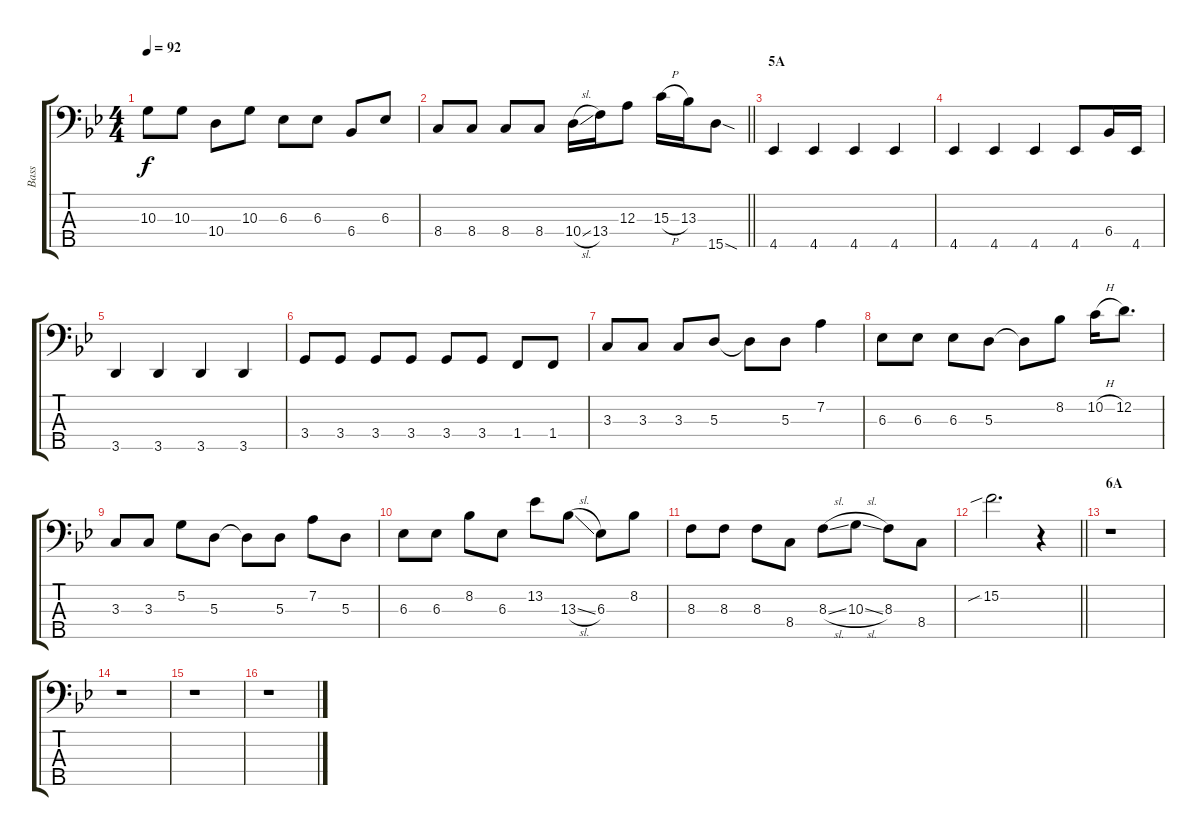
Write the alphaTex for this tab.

\track ("Bass" "Bass") {instrument electricbassfinger}
\staff {score tabs}
\tuning (G2 D2 A1 E1 B0) {hide}
\ts (4 4)
\tempo 92
\clef f4
\ks bb
10.3.8{dy f} 10.3.8 10.4.8 10.3.8 6.3.8 6.3.8 6.4.8 6.3.8 |
\barLineRight lightlight
8.4.8 8.4.8 8.4.8 8.4.8 10.4{sl}.16 13.4.16 12.3.8 15.3{h}.16 13.3.16 15.5{sod}.8 |
\section ("" "5A")
4.5.4 4.5.4 4.5.4 4.5.4 |
4.5.4 4.5.4 4.5.4 4.5.8 6.4.16 4.5.16 |
3.5.4 3.5.4 3.5.4 3.5.4 |
3.4.8 3.4.8 3.4.8 3.4.8 3.4.8 3.4.8 1.4.8 1.4.8 |
3.3.8 3.3.8 3.3.8 5.3.8 5.3{t}.8 5.3.8 7.2.4 |
6.3.8 6.3.8 6.3.8 5.3.8 5.3{t}.8 8.2.8 10.2{h}.16 12.2.8{d} |
3.3.8 3.3.8 5.2.8 5.3.8 5.3{t}.8 5.3.8 7.2.8 5.3.8 |
6.3.8 6.3.8 8.2.8 6.3.8 13.2.8 13.3{sl}.8 6.3.8 8.2.8 |
8.3.8 8.3.8 8.3.8 8.4.8 8.3{sl}.8 10.3{sl}.8 8.3.8 8.4.8 |
\barLineRight lightlight
15.2{sib}.2{d} r.4 |
\section ("" "6A")
r.1 |
r.1 |
r.1 |
r.1
